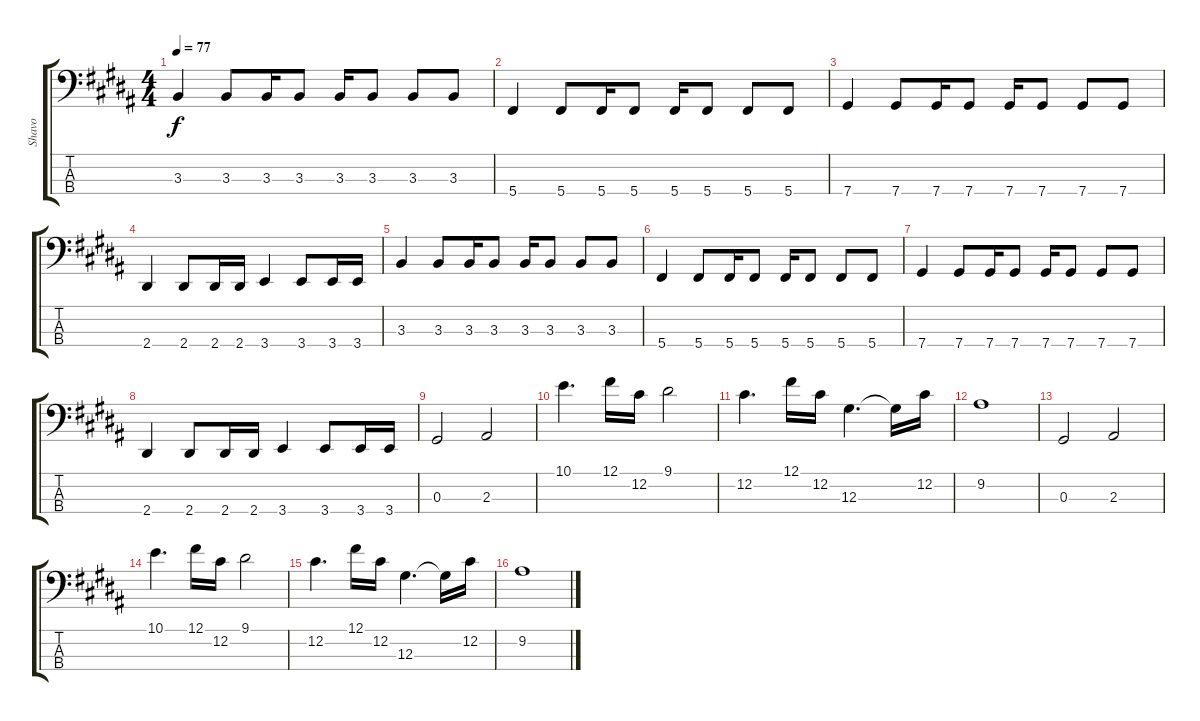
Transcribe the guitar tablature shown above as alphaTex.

\track ("Shavo" "Shavo") {instrument electricbassfinger}
\staff {score tabs}
\tuning (Gb2 Db2 Ab1 Db1) {hide}
\ts (4 4)
\tempo 77
\clef f4
\ks g#minor
3.3.4{dy f} 3.3.8 3.3.16 3.3.8 3.3.16 3.3.8 3.3.8 3.3.8 |
5.4.4 5.4.8 5.4.16 5.4.8 5.4.16 5.4.8 5.4.8 5.4.8 |
7.4.4 7.4.8 7.4.16 7.4.8 7.4.16 7.4.8 7.4.8 7.4.8 |
2.4.4 2.4.8 2.4.16 2.4.16 3.4.4 3.4.8 3.4.16 3.4.16 |
3.3.4 3.3.8 3.3.16 3.3.8 3.3.16 3.3.8 3.3.8 3.3.8 |
5.4.4 5.4.8 5.4.16 5.4.8 5.4.16 5.4.8 5.4.8 5.4.8 |
7.4.4 7.4.8 7.4.16 7.4.8 7.4.16 7.4.8 7.4.8 7.4.8 |
2.4.4 2.4.8 2.4.16 2.4.16 3.4.4 3.4.8 3.4.16 3.4.16 |
0.3.2 2.3.2 |
10.1.4{d} 12.1.16 12.2.16 9.1.2 |
12.2.4{d} 12.1.16 12.2.16 12.3.4{d} 12.3{t}.16 12.2.16 |
9.2.1 |
0.3.2 2.3.2 |
10.1.4{d} 12.1.16 12.2.16 9.1.2 |
12.2.4{d} 12.1.16 12.2.16 12.3.4{d} 12.3{t}.16 12.2.16 |
9.2.1
